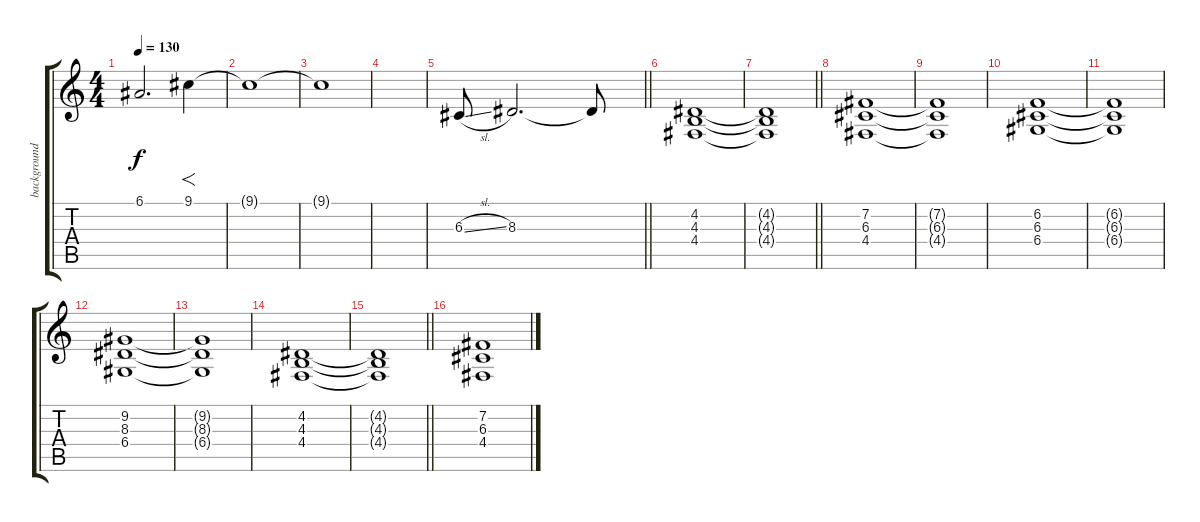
\track ("background" "background") {instrument clarinet}
\staff {score tabs}
\tuning (E4 B3 G3 D3 A2 E2) {hide}
\ts (4 4)
\tempo 130
\clef g2
\ks c
6.1{t}.2{d dy f} 9.1.4{f} |
9.1{t}.1 |
9.1{t}.1 |
|
\barLineRight lightlight
6.3{sl}.8 8.3.2{d} 8.3{t}.8 |
(4.2 4.3 4.4).1 |
\barLineRight lightlight
(4.2{t} 4.3{t} 4.4{t}).1 |
(7.2 6.3 4.4).1 |
(7.2{t} 6.3{t} 4.4{t}).1 |
(6.2 6.3 6.4).1 |
(6.2{t} 6.3{t} 6.4{t}).1 |
(9.2 8.3 6.4).1 |
(9.2{t} 8.3{t} 6.4{t}).1 |
(4.2 4.3 4.4).1 |
\barLineRight lightlight
(4.2{t} 4.3{t} 4.4{t}).1 |
(7.2 6.3 4.4).1
